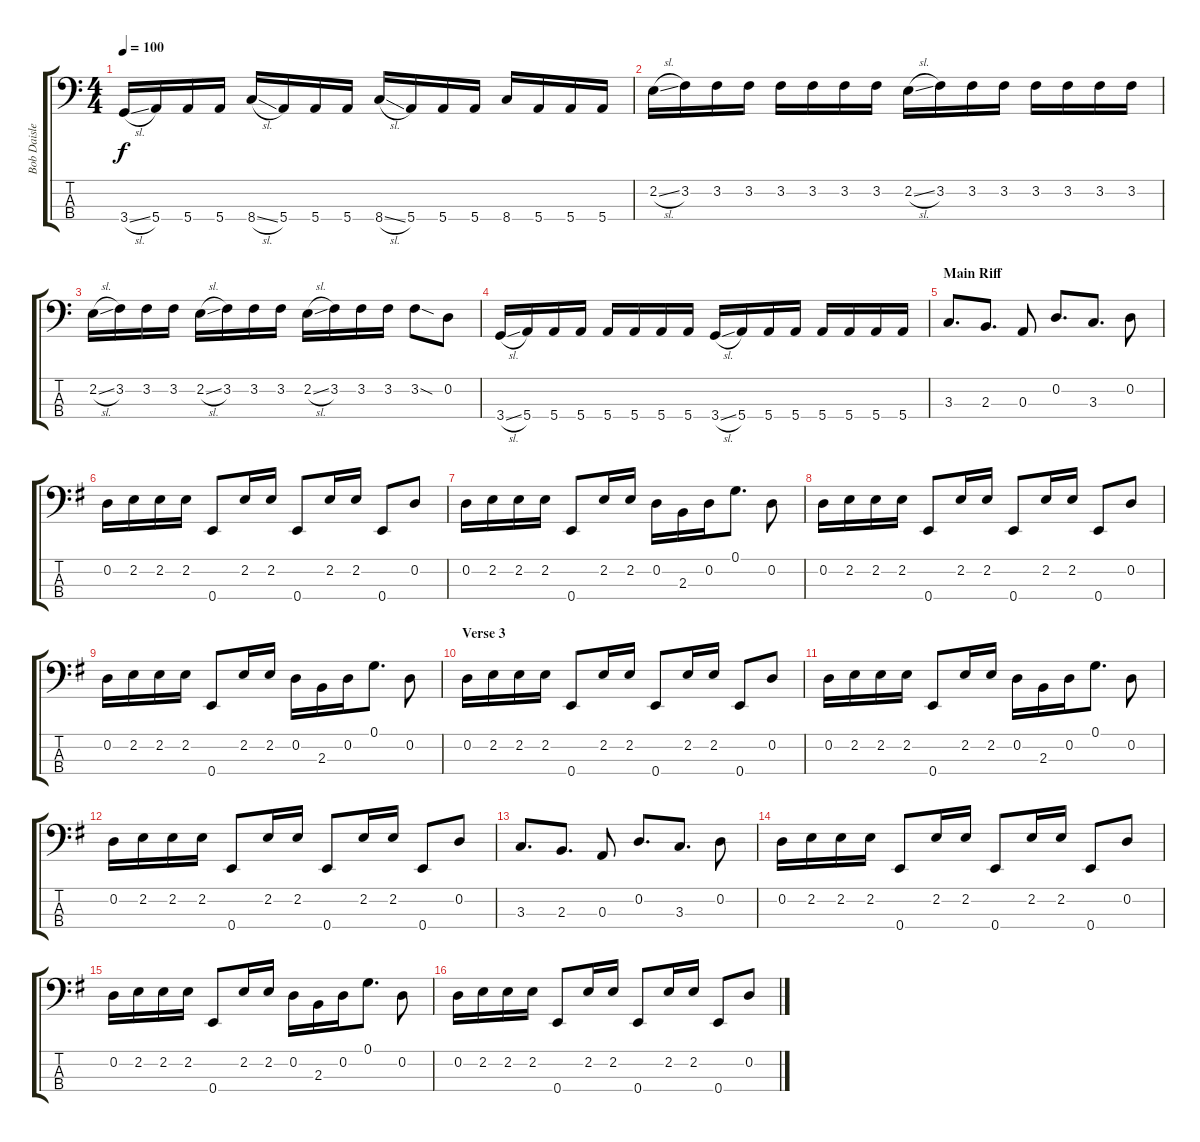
\track ("Bob Daisley" "Bob Daisle") {instrument electricbassfinger}
\staff {score tabs}
\tuning (G2 D2 A1 E1) {hide}
\ts (4 4)
\tempo 100
\clef f4
\ks aminor
3.4{sl}.16{dy f} 5.4.16 5.4.16 5.4.16 8.4{sl}.16 5.4.16 5.4.16 5.4.16 8.4{sl}.16 5.4.16 5.4.16 5.4.16 8.4.16 5.4.16 5.4.16 5.4.16 |
2.2{sl}.16 3.2.16 3.2.16 3.2.16 3.2.16 3.2.16 3.2.16 3.2.16 2.2{sl}.16 3.2.16 3.2.16 3.2.16 3.2.16 3.2.16 3.2.16 3.2.16 |
2.2{sl}.16 3.2.16 3.2.16 3.2.16 2.2{sl}.16 3.2.16 3.2.16 3.2.16 2.2{sl}.16 3.2.16 3.2.16 3.2.16 3.2{sod}.8 0.2.8 |
3.4{sl}.16 5.4.16 5.4.16 5.4.16 5.4.16 5.4.16 5.4.16 5.4.16 3.4{sl}.16 5.4.16 5.4.16 5.4.16 5.4.16 5.4.16 5.4.16 5.4.16 |
\section ("" "Main Riff")
3.3.8{d} 2.3.8{d} 0.3.8 0.2.8{d} 3.3.8{d} 0.2.8 |
\ks eminor
0.2.16 2.2.16 2.2.16 2.2.16 0.4.8 2.2.16 2.2.16 0.4.8 2.2.16 2.2.16 0.4.8 0.2.8 |
0.2.16 2.2.16 2.2.16 2.2.16 0.4.8 2.2.16 2.2.16 0.2.16 2.3.16 0.2.16 0.1.8{d} 0.2.8 |
0.2.16 2.2.16 2.2.16 2.2.16 0.4.8 2.2.16 2.2.16 0.4.8 2.2.16 2.2.16 0.4.8 0.2.8 |
0.2.16 2.2.16 2.2.16 2.2.16 0.4.8 2.2.16 2.2.16 0.2.16 2.3.16 0.2.16 0.1.8{d} 0.2.8 |
\section ("" "Verse 3")
0.2.16 2.2.16 2.2.16 2.2.16 0.4.8 2.2.16 2.2.16 0.4.8 2.2.16 2.2.16 0.4.8 0.2.8 |
0.2.16 2.2.16 2.2.16 2.2.16 0.4.8 2.2.16 2.2.16 0.2.16 2.3.16 0.2.16 0.1.8{d} 0.2.8 |
0.2.16 2.2.16 2.2.16 2.2.16 0.4.8 2.2.16 2.2.16 0.4.8 2.2.16 2.2.16 0.4.8 0.2.8 |
3.3.8{d} 2.3.8{d} 0.3.8 0.2.8{d} 3.3.8{d} 0.2.8 |
0.2.16 2.2.16 2.2.16 2.2.16 0.4.8 2.2.16 2.2.16 0.4.8 2.2.16 2.2.16 0.4.8 0.2.8 |
0.2.16 2.2.16 2.2.16 2.2.16 0.4.8 2.2.16 2.2.16 0.2.16 2.3.16 0.2.16 0.1.8{d} 0.2.8 |
0.2.16 2.2.16 2.2.16 2.2.16 0.4.8 2.2.16 2.2.16 0.4.8 2.2.16 2.2.16 0.4.8 0.2.8
